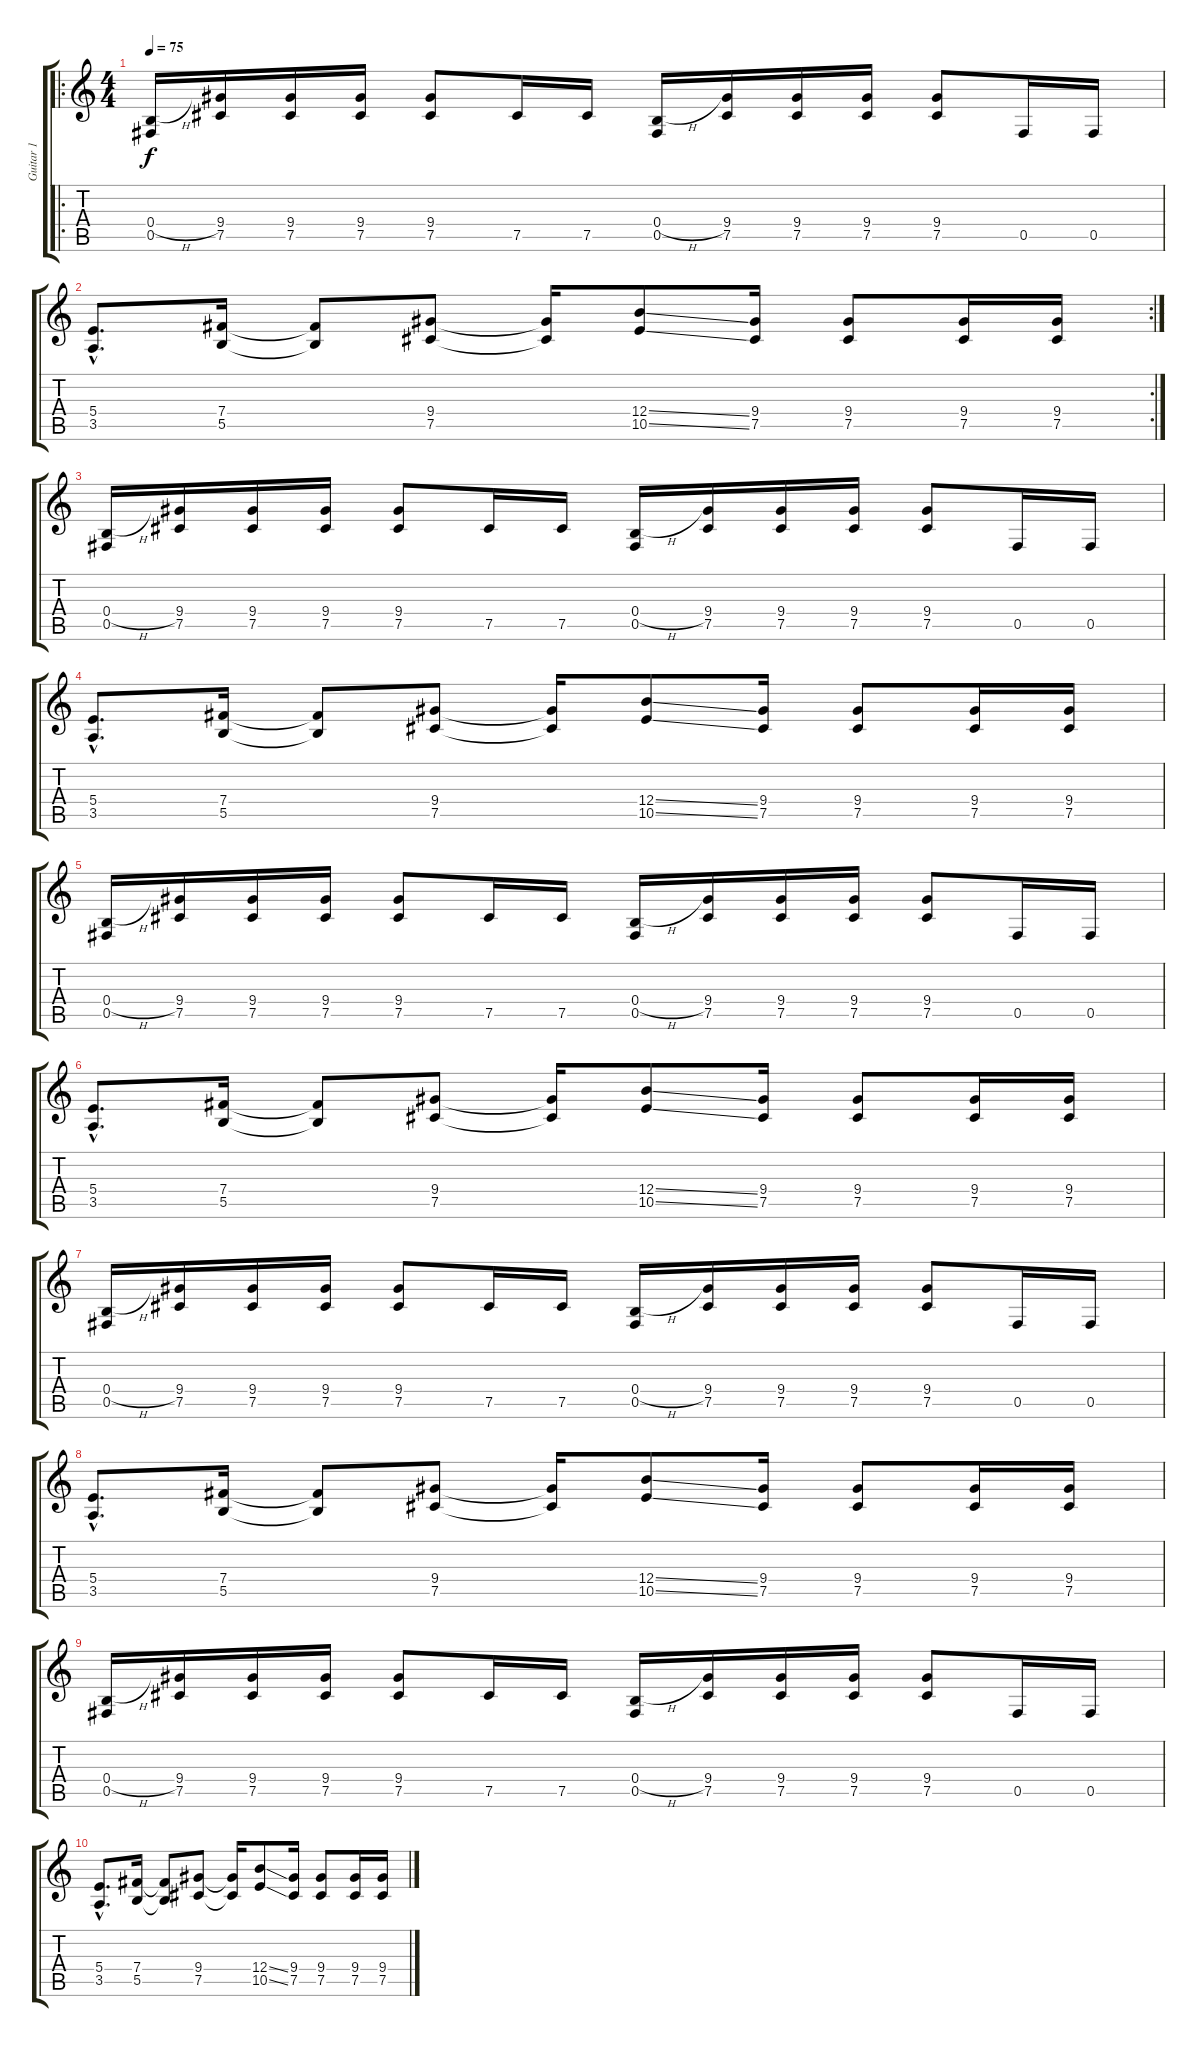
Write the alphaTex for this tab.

\track ("Guitar 1" "Guitar 1") {instrument distortionguitar}
\staff {score tabs}
\tuning (Db4 Ab3 E3 B2 Gb2 Db2) {hide}
\ro
\ts (4 4)
\tempo 75
\clef g2
\ks c
(0.4{h} 0.5).16{dy f instrument distortionguitar} (9.4 7.5).16 (9.4 7.5).16 (9.4 7.5).16 (9.4 7.5).8 7.5.16 7.5.16 (0.4{h} 0.5).16 (9.4 7.5).16 (9.4 7.5).16 (9.4 7.5).16 (9.4 7.5).8 0.5.16 0.5.16 |
\rc 2
(5.4{hac} 3.5{hac}).8{d} (7.4 5.5).16 (7.4{t} 5.5{t}).8 (9.4 7.5).8 (9.4{t} 7.5{t}).16 (12.4{ss} 10.5{ss}).8 (9.4 7.5).16 (9.4 7.5).8 (9.4 7.5).16 (9.4 7.5).16 |
(0.4{h} 0.5).16 (9.4 7.5).16 (9.4 7.5).16 (9.4 7.5).16 (9.4 7.5).8 7.5.16 7.5.16 (0.4{h} 0.5).16 (9.4 7.5).16 (9.4 7.5).16 (9.4 7.5).16 (9.4 7.5).8 0.5.16 0.5.16 |
(5.4{hac} 3.5{hac}).8{d} (7.4 5.5).16 (7.4{t} 5.5{t}).8 (9.4 7.5).8 (9.4{t} 7.5{t}).16 (12.4{ss} 10.5{ss}).8 (9.4 7.5).16 (9.4 7.5).8 (9.4 7.5).16 (9.4 7.5).16 |
(0.4{h} 0.5).16 (9.4 7.5).16 (9.4 7.5).16 (9.4 7.5).16 (9.4 7.5).8 7.5.16 7.5.16 (0.4{h} 0.5).16 (9.4 7.5).16 (9.4 7.5).16 (9.4 7.5).16 (9.4 7.5).8 0.5.16 0.5.16 |
(5.4{hac} 3.5{hac}).8{d} (7.4 5.5).16 (7.4{t} 5.5{t}).8 (9.4 7.5).8 (9.4{t} 7.5{t}).16 (12.4{ss} 10.5{ss}).8 (9.4 7.5).16 (9.4 7.5).8 (9.4 7.5).16 (9.4 7.5).16 |
(0.4{h} 0.5).16 (9.4 7.5).16 (9.4 7.5).16 (9.4 7.5).16 (9.4 7.5).8 7.5.16 7.5.16 (0.4{h} 0.5).16 (9.4 7.5).16 (9.4 7.5).16 (9.4 7.5).16 (9.4 7.5).8 0.5.16 0.5.16 |
(5.4{hac} 3.5{hac}).8{d} (7.4 5.5).16 (7.4{t} 5.5{t}).8 (9.4 7.5).8 (9.4{t} 7.5{t}).16 (12.4{ss} 10.5{ss}).8 (9.4 7.5).16 (9.4 7.5).8 (9.4 7.5).16 (9.4 7.5).16 |
(0.4{h} 0.5).16 (9.4 7.5).16 (9.4 7.5).16 (9.4 7.5).16 (9.4 7.5).8 7.5.16 7.5.16 (0.4{h} 0.5).16 (9.4 7.5).16 (9.4 7.5).16 (9.4 7.5).16 (9.4 7.5).8 0.5.16 0.5.16 |
(5.4{hac} 3.5{hac}).8{d} (7.4 5.5).16 (7.4{t} 5.5{t}).8 (9.4 7.5).8 (9.4{t} 7.5{t}).16 (12.4{ss} 10.5{ss}).8 (9.4 7.5).16 (9.4 7.5).8 (9.4 7.5).16 (9.4 7.5).16
